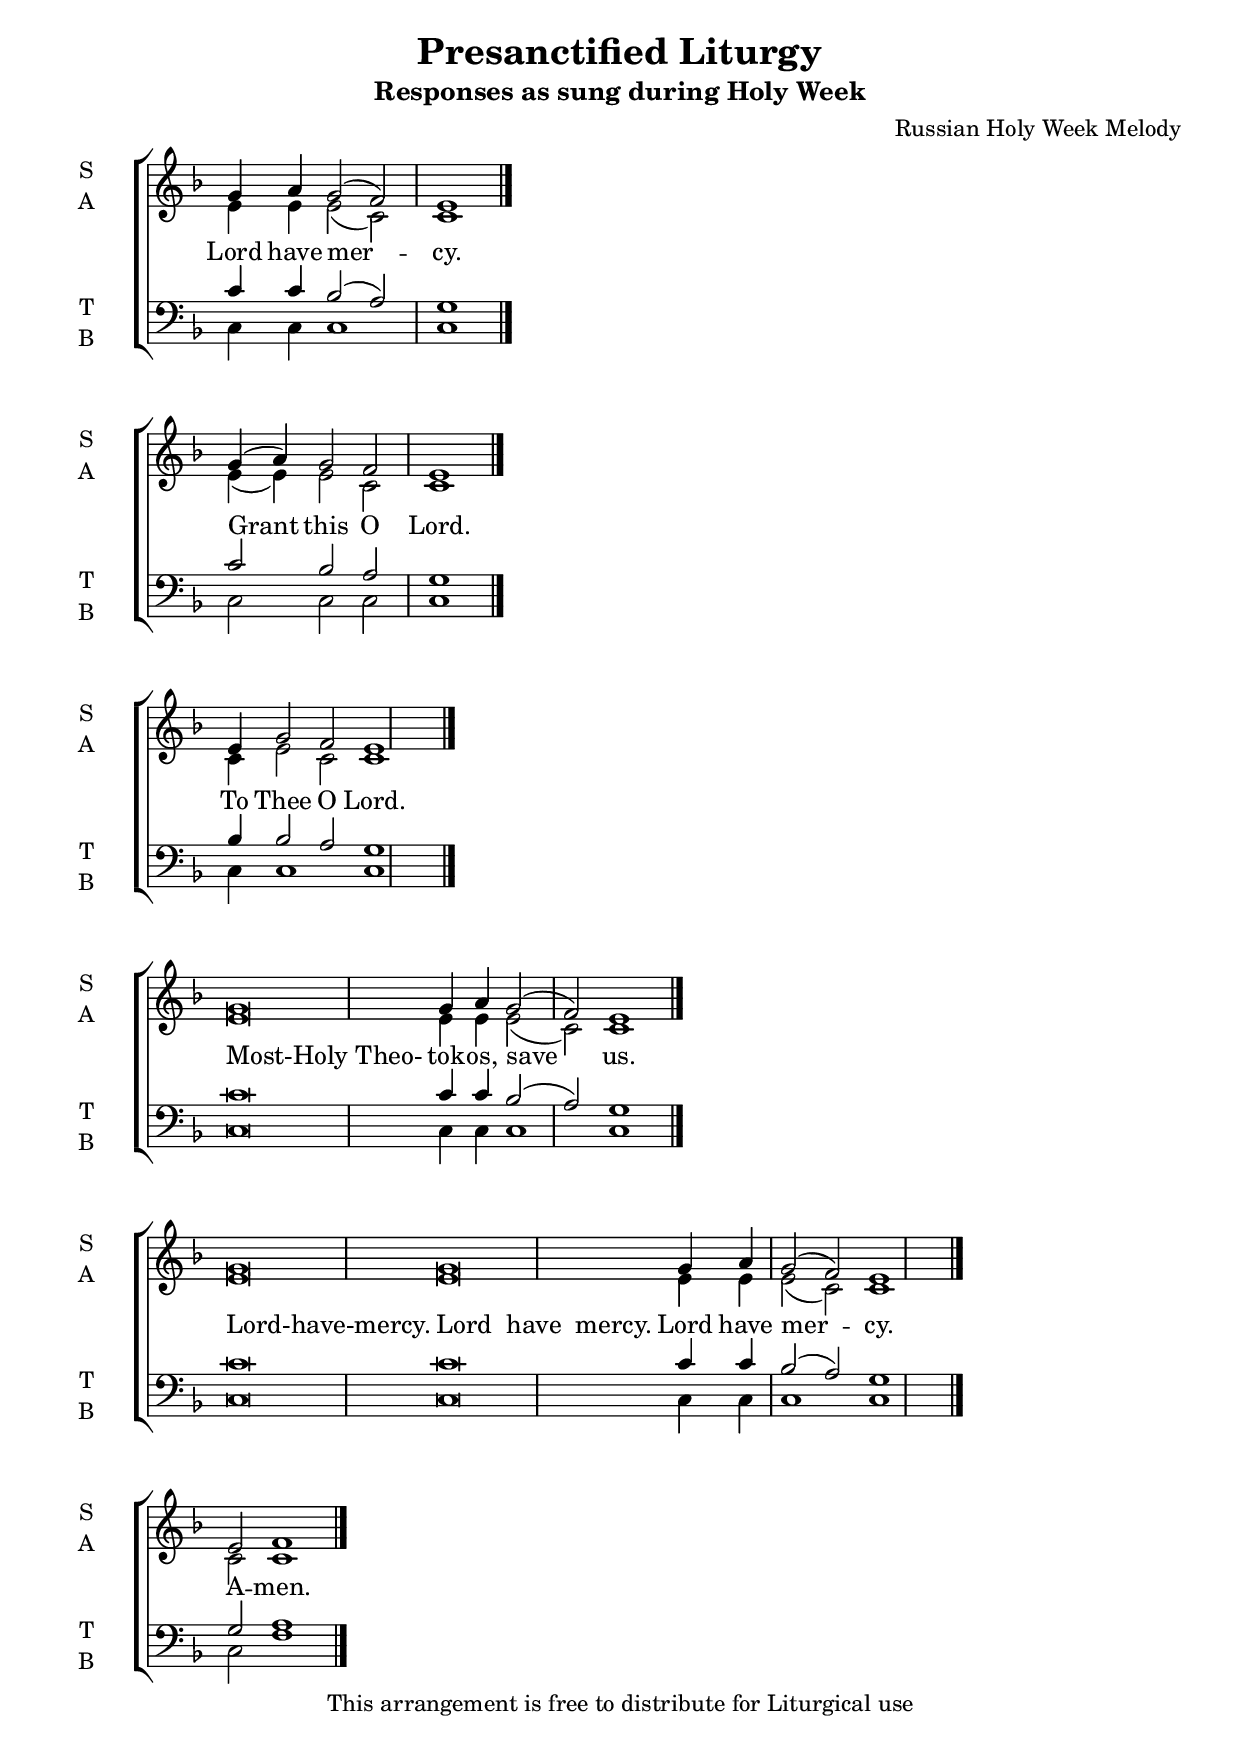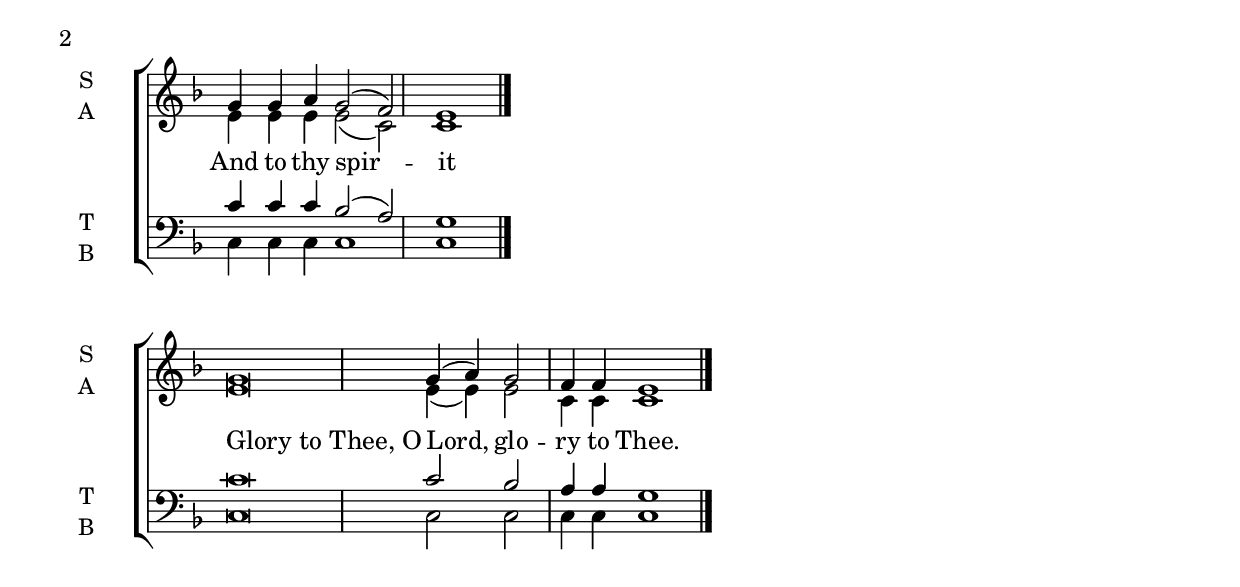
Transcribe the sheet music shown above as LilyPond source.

\version "2.18.2"

\header {
  title = "Presanctified Liturgy"
  subtitle = "Responses as sung during Holy Week"
  subsubtitle = ""
  composer = "Russian Holy Week Melody"
  arranger = ""
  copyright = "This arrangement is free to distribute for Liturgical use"
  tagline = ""
}

\version "2.18.2"

% Provide an easy way to group a bunch of text together on a breve
% http://lilypond.org/doc/v2.18/Documentation/notation/working-with-ancient-music_002d_002dscenarios-and-solutions
recite = \once \override LyricText.self-alignment-X = #-1


global = {
  \time 6/4 % Not used, Time_signature_engraver is removed from layout
  \key f \major
  \set Timing.defaultBarType = "" %% Only put bar lines where I say
}

lyricText = \lyricmode         { Lord   have  mer   --  cy. }
soprano = \relative f'  {\global g4     a     g2(   f)  e1 \bar "|."}
alto    = \relative g'  {\global e4     e     e2(   c)  c1}
tenor   = \relative c'  {\global c4     c     bes2( a)  g1}
bass    = \relative c   {\global c4     c     c1        c1}


\score {
  \new ChoirStaff <<
    \new Staff \with {
      midiInstrument = "choir aahs"
      instrumentName = \markup \center-column { S A }
    } <<
      \new Voice = "soprano" { \voiceOne \soprano }
      \new Voice = "alto" { \voiceTwo \alto }
    >>
    \new Lyrics \with {
      \override VerticalAxisGroup #'staff-affinity = #CENTER
    } \lyricsto "soprano" \lyricText

    \new Staff \with {
      midiInstrument = "choir aahs"
      instrumentName = \markup \center-column { T B }
      } <<
        \clef bass
        \new Voice = "tenor" { \voiceOne \tenor }
        \new Voice = "bass" { \voiceTwo \bass }
    >>
  >>
  \layout {
    \context {
      \Staff
      \remove "Time_signature_engraver"
    }
    \context {
      \Score
      \omit BarNumber
    }
  }
  \midi { \tempo 4 = 150
          \context {
            \Voice
            \remove "Dynamic_performer"
    }
  }
}

\version "2.18.2"

% Provide an easy way to group a bunch of text together on a breve
% http://lilypond.org/doc/v2.18/Documentation/notation/working-with-ancient-music_002d_002dscenarios-and-solutions
recite = \once \override LyricText.self-alignment-X = #-1


global = {
  \time 6/4 % Not used, Time_signature_engraver is removed from layout
  \key f \major
  \set Timing.defaultBarType = "" %% Only put bar lines where I say
}

lyricText = \lyricmode         { Grant     this  O  Lord. }
soprano = \relative f'  {\global g4( a)    g2    f  e1 \bar "|."}
alto    = \relative g'  {\global e4( e)    e2    c  c1}
tenor   = \relative c'  {\global c2        bes2  a  g1}
bass    = \relative c   {\global c2        c2    c  c1}


\score {
  \new ChoirStaff <<
    \new Staff \with {
      midiInstrument = "choir aahs"
      instrumentName = \markup \center-column { S A }
    } <<
      \new Voice = "soprano" { \voiceOne \soprano }
      \new Voice = "alto" { \voiceTwo \alto }
    >>
    \new Lyrics \with {
      \override VerticalAxisGroup #'staff-affinity = #CENTER
    } \lyricsto "soprano" \lyricText

    \new Staff \with {
      midiInstrument = "choir aahs"
      instrumentName = \markup \center-column { T B }
      } <<
        \clef bass
        \new Voice = "tenor" { \voiceOne \tenor }
        \new Voice = "bass" { \voiceTwo \bass }
    >>
  >>
  \layout {
    \context {
      \Staff
      \remove "Time_signature_engraver"
    }
    \context {
      \Score
      \omit BarNumber
    }
  }
  \midi { \tempo 4 = 150
          \context {
            \Voice
            \remove "Dynamic_performer"
    }
  }
}

\version "2.18.2"

% Provide an easy way to group a bunch of text together on a breve
% http://lilypond.org/doc/v2.18/Documentation/notation/working-with-ancient-music_002d_002dscenarios-and-solutions
recite = \once \override LyricText.self-alignment-X = #-1


global = {
  \time 6/4 % Not used, Time_signature_engraver is removed from layout
  \key f \major
  \set Timing.defaultBarType = "" %% Only put bar lines where I say
}

lyricText = \lyricmode         { To   Thee  O  Lord. }
soprano = \relative f'  {\global e4   g2    f  e1     \bar "|."}
alto    = \relative c'  {\global c4   e2    c  c1 }
tenor   = \relative c'  {\global bes4 bes2  a  g1 }
bass    = \relative c   {\global c4   c1       c1 }


\score {
  \new ChoirStaff <<
    \new Staff \with {
      midiInstrument = "choir aahs"
      instrumentName = \markup \center-column { S A }
    } <<
      \new Voice = "soprano" { \voiceOne \soprano }
      \new Voice = "alto" { \voiceTwo \alto }
    >>
    \new Lyrics \with {
      \override VerticalAxisGroup #'staff-affinity = #CENTER
    } \lyricsto "soprano" \lyricText

    \new Staff \with {
      midiInstrument = "choir aahs"
      instrumentName = \markup \center-column { T B }
      } <<
        \clef bass
        \new Voice = "tenor" { \voiceOne \tenor }
        \new Voice = "bass" { \voiceTwo \bass }
    >>
  >>
  \layout {
    \context {
      \Staff
      \remove "Time_signature_engraver"
    }
    \context {
      \Score
      \omit BarNumber
    }
  }
  \midi { \tempo 4 = 150
          \context {
            \Voice
            \remove "Dynamic_performer"
    }
  }
}

\version "2.18.2"

% Provide an easy way to group a bunch of text together on a breve
% http://lilypond.org/doc/v2.18/Documentation/notation/working-with-ancient-music_002d_002dscenarios-and-solutions
recite = \once \override LyricText.self-alignment-X = #-1

\defineBarLine "invisible" #'("" "" "")
global = {
  \time 6/4 % Not used, Time_signature_engraver is removed from layout
  \key f \major
  \set Timing.defaultBarType = "invisible" %% Only put bar lines where I say
}

lyricText = \lyricmode         { \recite "Most-Holy Theo-" tok -- os, save      us. }
soprano = \relative f'  {\global g\breve                   g4      a  g2(   f)  e1 \bar "|."}
alto    = \relative g'  {\global e\breve                   e4      e  e2(   c)  c1}
tenor   = \relative c'  {\global c\breve                   c4      c  bes2( a)  g1}
bass    = \relative c   {\global c\breve                   c4      c  c1        c1}


\score {
  \new ChoirStaff <<
    \new Staff \with {
      midiInstrument = "choir aahs"
      instrumentName = \markup \center-column { S A }
    } <<
      \new Voice = "soprano" { \voiceOne \soprano }
      \new Voice = "alto" { \voiceTwo \alto }
    >>
    \new Lyrics \with {
      \override VerticalAxisGroup #'staff-affinity = #CENTER
    } \lyricsto "soprano" \lyricText

    \new Staff \with {
      midiInstrument = "choir aahs"
      instrumentName = \markup \center-column { T B }
      } <<
        \clef bass
        \new Voice = "tenor" { \voiceOne \tenor }
        \new Voice = "bass" { \voiceTwo \bass }
    >>
  >>
  \layout {
    \context {
      \Staff
      \remove "Time_signature_engraver"
    }
    \context {
      \Score
      \omit BarNumber
    }
  }
  \midi { \tempo 4 = 150
          \context {
            \Voice
            \remove "Dynamic_performer"
    }
  }
}

\version "2.18.2"

% Provide an easy way to group a bunch of text together on a breve
% http://lilypond.org/doc/v2.18/Documentation/notation/working-with-ancient-music_002d_002dscenarios-and-solutions
recite = \once \override LyricText.self-alignment-X = #-1

\defineBarLine "invisible" #'("" "" "")
global = {
  \time 6/4 % Not used, Time_signature_engraver is removed from layout
  \key f \major
  \set Timing.defaultBarType = "invisible" %% Only put bar lines where I say
}

lyricText = \lyricmode         { \recite"Lord-have-mercy." \recite"Lord  have  mercy." Lord   have  mer   --  cy. }
soprano = \relative f'  {\global g\breve                   g                          g4      a     g2(   f)  e1 \bar "|."}
alto    = \relative g'  {\global e\breve                   e                          e4      e     e2(   c)  c1}
tenor   = \relative c'  {\global c\breve                   c                          c4      c     bes2( a)  g1}
bass    = \relative c   {\global c\breve                   c                          c4      c     c1        c1}


\score {
  \new ChoirStaff <<
    \new Staff \with {
      midiInstrument = "choir aahs"
      instrumentName = \markup \center-column { S A }
    } <<
      \new Voice = "soprano" { \voiceOne \soprano }
      \new Voice = "alto" { \voiceTwo \alto }
    >>
    \new Lyrics \with {
      \override VerticalAxisGroup #'staff-affinity = #CENTER
    } \lyricsto "soprano" \lyricText

    \new Staff \with {
      midiInstrument = "choir aahs"
      instrumentName = \markup \center-column { T B }
      } <<
        \clef bass
        \new Voice = "tenor" { \voiceOne \tenor }
        \new Voice = "bass" { \voiceTwo \bass }
    >>
  >>
  \layout {
    \context {
      \Staff
      \remove "Time_signature_engraver"
    }
    \context {
      \Score
      \omit BarNumber
    }
  }
  \midi { \tempo 4 = 150
          \context {
            \Voice
            \remove "Dynamic_performer"
    }
  }
}

\version "2.18.2"

% Provide an easy way to group a bunch of text together on a breve
% http://lilypond.org/doc/v2.18/Documentation/notation/working-with-ancient-music_002d_002dscenarios-and-solutions
recite = \once \override LyricText.self-alignment-X = #-1


global = {
  \time 6/4 % Not used, Time_signature_engraver is removed from layout
  \key f \major
  \set Timing.defaultBarType = "" %% Only put bar lines where I say
}

lyricText = \lyricmode         { A -- men. }
soprano = \relative f'  {\global e2   f1 \bar "|."}
alto    = \relative c'  {\global c2   c1 }
tenor   = \relative c'  {\global g2   a1 }
bass    = \relative c   {\global c2   f1 }

\score {
  \new ChoirStaff <<
    \new Staff \with {
      midiInstrument = "choir aahs"
      instrumentName = \markup \center-column { S A }
    } <<
      \new Voice = "soprano" { \voiceOne \soprano }
      \new Voice = "alto" { \voiceTwo \alto }
    >>
    \new Lyrics \with {
      \override VerticalAxisGroup #'staff-affinity = #CENTER
    } \lyricsto "soprano" \lyricText

    \new Staff \with {
      midiInstrument = "choir aahs"
      instrumentName = \markup \center-column { T B }
      } <<
        \clef bass
        \new Voice = "tenor" { \voiceOne \tenor }
        \new Voice = "bass" { \voiceTwo \bass }
    >>
  >>
  \layout {
    \context {
      \Staff
      \remove "Time_signature_engraver"
    }
    \context {
      \Score
      \omit BarNumber
    }
  }
  \midi { \tempo 4 = 150
          \context {
            \Voice
            \remove "Dynamic_performer"
    }
  }
}

\version "2.18.2"

% Provide an easy way to group a bunch of text together on a breve
% http://lilypond.org/doc/v2.18/Documentation/notation/working-with-ancient-music_002d_002dscenarios-and-solutions
recite = \once \override LyricText.self-alignment-X = #-1


global = {
  \time 6/4 % Not used, Time_signature_engraver is removed from layout
  \key f \major
  \set Timing.defaultBarType = "" %% Only put bar lines where I say
}

lyricText = \lyricmode         { And  to  thy spir --    it }
soprano = \relative f'  {\global g4   g   a   g2(   f)   e1 \bar "|."}
alto    = \relative c'  {\global e4   e   e   e2(   c)   c1 }
tenor   = \relative c'  {\global c4   c   c   bes2( a)   g1 }
bass    = \relative c   {\global c4   c   c   c1         c1 }


\score {
  \new ChoirStaff <<
    \new Staff \with {
      midiInstrument = "choir aahs"
      instrumentName = \markup \center-column { S A }
    } <<
      \new Voice = "soprano" { \voiceOne \soprano }
      \new Voice = "alto" { \voiceTwo \alto }
    >>
    \new Lyrics \with {
      \override VerticalAxisGroup #'staff-affinity = #CENTER
    } \lyricsto "soprano" \lyricText

    \new Staff \with {
      midiInstrument = "choir aahs"
      instrumentName = \markup \center-column { T B }
      } <<
        \clef bass
        \new Voice = "tenor" { \voiceOne \tenor }
        \new Voice = "bass" { \voiceTwo \bass }
    >>
  >>
  \layout {
    \context {
      \Staff
      \remove "Time_signature_engraver"
    }
    \context {
      \Score
      \omit BarNumber
    }
  }
  \midi { \tempo 4 = 150
          \context {
            \Voice
            \remove "Dynamic_performer"
    }
  }
}

\version "2.18.2"

% Provide an easy way to group a bunch of text together on a breve
% http://lilypond.org/doc/v2.18/Documentation/notation/working-with-ancient-music_002d_002dscenarios-and-solutions
recite = \once \override LyricText.self-alignment-X = #-1


global = {
  \time 6/4 % Not used, Time_signature_engraver is removed from layout
  \key f \major
  \set Timing.defaultBarType = "" %% Only put bar lines where I say
}

lyricText = \lyricmode  { \recite"Glory to Thee, O"   Lord,    glo -- ry to Thee. }
soprano = \relative f'  {\global g\breve              g4( a)   g2     f4 f  e1 \bar "|."}
alto    = \relative g'  {\global e\breve              e4( e)   e2     c4 c  c1}
tenor   = \relative c'  {\global c\breve              c2       bes2   a4 a  g1}
bass    = \relative c   {\global c\breve              c2       c2     c4 c  c1}


\score {
  \new ChoirStaff <<
    \new Staff \with {
      midiInstrument = "choir aahs"
      instrumentName = \markup \center-column { S A }
    } <<
      \new Voice = "soprano" { \voiceOne \soprano }
      \new Voice = "alto" { \voiceTwo \alto }
    >>
    \new Lyrics \with {
      \override VerticalAxisGroup #'staff-affinity = #CENTER
    } \lyricsto "soprano" \lyricText

    \new Staff \with {
      midiInstrument = "choir aahs"
      instrumentName = \markup \center-column { T B }
      } <<
        \clef bass
        \new Voice = "tenor" { \voiceOne \tenor }
        \new Voice = "bass" { \voiceTwo \bass }
    >>
  >>
  \layout {
    \context {
      \Staff
      \remove "Time_signature_engraver"
    }
    \context {
      \Score
      \omit BarNumber
    }
  }
  \midi { \tempo 4 = 150
          \context {
            \Voice
            \remove "Dynamic_performer"
    }
  }
}
